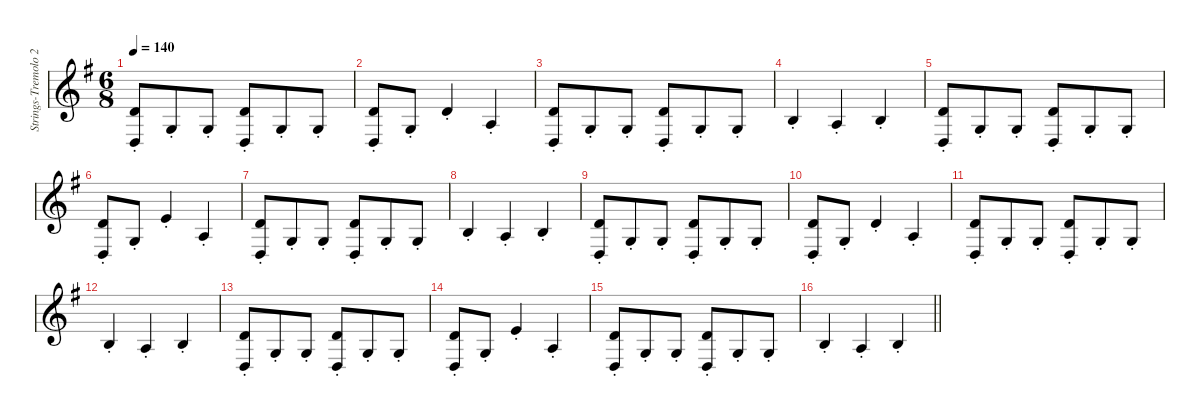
\defaultSystemsLayout 8
\hideDynamics
\bracketExtendMode groupsimilarinstruments
\firstSystemTrackNameMode fullname
\otherSystemsTrackNameOrientation horizontal
\track ("Strings-Tremolo 2" "vln.") {defaultSystemsLayout 8 instrument tremolostrings}
\staff {score}
\tuning (E4 B3 G3 D3 A2 E2)
\ts (6 8)
\tempo 140
\clef g2
\ks g
(12.4{st acc forcenatural} 10.6{st acc forcenatural}).8{dy f beam Up} 10.5{st acc forcenatural}.8{beam Up} 10.5{st acc forcenatural}.8{beam Up} (12.4{st acc forcenatural} 10.6{st acc forcenatural}).8{beam Up} 10.5{st acc forcenatural}.8{beam Up} 10.5{st acc forcenatural}.8{beam Up} |
(12.4{st acc forcenatural} 10.6{st acc forcenatural}).8{beam Up} 10.5{st acc forcenatural}.8{beam Up} 12.4{st acc forcenatural}.4{beam Up} 12.5{st acc forcenatural}.4{beam Up} |
(12.4{st acc forcenatural} 10.6{st acc forcenatural}).8{beam Up} 10.5{st acc forcenatural}.8{beam Up} 10.5{st acc forcenatural}.8{beam Up} (12.4{st acc forcenatural} 10.6{st acc forcenatural}).8{beam Up} 10.5{st acc forcenatural}.8{beam Up} 10.5{st acc forcenatural}.8{beam Up} |
14.5{st acc forcenatural}.4{beam Up} 12.5{st acc forcenatural}.4{beam Up} 14.5{st acc forcenatural}.4{beam Up} |
(12.4{st acc forcenatural} 10.6{st acc forcenatural}).8{beam Up} 10.5{st acc forcenatural}.8{beam Up} 10.5{st acc forcenatural}.8{beam Up} (12.4{st acc forcenatural} 10.6{st acc forcenatural}).8{beam Up} 10.5{st acc forcenatural}.8{beam Up} 10.5{st acc forcenatural}.8{beam Up} |
(12.4{st acc forcenatural} 10.6{st acc forcenatural}).8{beam Up} 10.5{st acc forcenatural}.8{beam Up} 14.4{st acc forcenatural}.4{beam Up} 12.5{st acc forcenatural}.4{beam Up} |
(12.4{st acc forcenatural} 10.6{st acc forcenatural}).8{beam Up} 10.5{st acc forcenatural}.8{beam Up} 10.5{st acc forcenatural}.8{beam Up} (12.4{st acc forcenatural} 10.6{st acc forcenatural}).8{beam Up} 10.5{st acc forcenatural}.8{beam Up} 10.5{st acc forcenatural}.8{beam Up} |
14.5{st acc forcenatural}.4{beam Up} 12.5{st acc forcenatural}.4{beam Up} 14.5{st acc forcenatural}.4{beam Up} |
(12.4{st acc forcenatural} 10.6{st acc forcenatural}).8{beam Up} 10.5{st acc forcenatural}.8{beam Up} 10.5{st acc forcenatural}.8{beam Up} (12.4{st acc forcenatural} 10.6{st acc forcenatural}).8{beam Up} 10.5{st acc forcenatural}.8{beam Up} 10.5{st acc forcenatural}.8{beam Up} |
(12.4{st acc forcenatural} 10.6{st acc forcenatural}).8{beam Up} 10.5{st acc forcenatural}.8{beam Up} 12.4{st acc forcenatural}.4{beam Up} 12.5{st acc forcenatural}.4{beam Up} |
(12.4{st acc forcenatural} 10.6{st acc forcenatural}).8{beam Up} 10.5{st acc forcenatural}.8{beam Up} 10.5{st acc forcenatural}.8{beam Up} (12.4{st acc forcenatural} 10.6{st acc forcenatural}).8{beam Up} 10.5{st acc forcenatural}.8{beam Up} 10.5{st acc forcenatural}.8{beam Up} |
14.5{st acc forcenatural}.4{beam Up} 12.5{st acc forcenatural}.4{beam Up} 14.5{st acc forcenatural}.4{beam Up} |
(12.4{st acc forcenatural} 10.6{st acc forcenatural}).8{beam Up} 10.5{st acc forcenatural}.8{beam Up} 10.5{st acc forcenatural}.8{beam Up} (12.4{st acc forcenatural} 10.6{st acc forcenatural}).8{beam Up} 10.5{st acc forcenatural}.8{beam Up} 10.5{st acc forcenatural}.8{beam Up} |
(12.4{st acc forcenatural} 10.6{st acc forcenatural}).8{beam Up} 10.5{st acc forcenatural}.8{beam Up} 14.4{st acc forcenatural}.4{beam Up} 12.5{st acc forcenatural}.4{beam Up} |
(12.4{st acc forcenatural} 10.6{st acc forcenatural}).8{beam Up} 10.5{st acc forcenatural}.8{beam Up} 10.5{st acc forcenatural}.8{beam Up} (12.4{st acc forcenatural} 10.6{st acc forcenatural}).8{beam Up} 10.5{st acc forcenatural}.8{beam Up} 10.5{st acc forcenatural}.8{beam Up} |
\barLineRight lightlight
14.5{st acc forcenatural}.4{beam Up} 12.5{st acc forcenatural}.4{beam Up} 14.5{st acc forcenatural}.4{beam Up}
